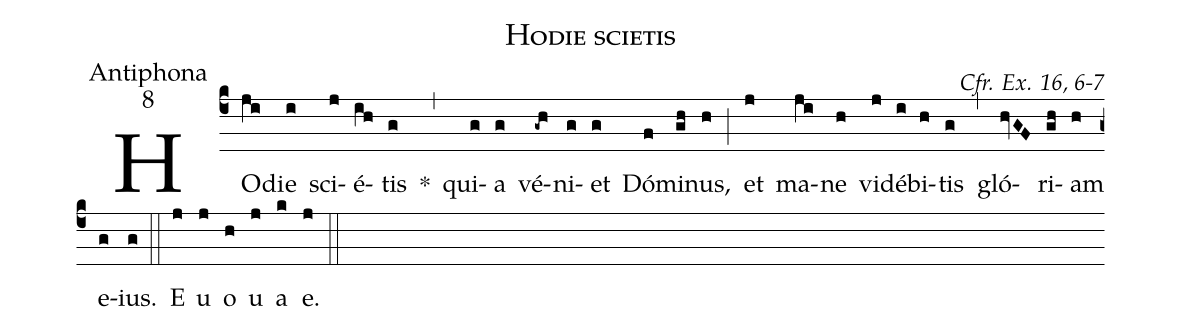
name:Hodie scietis;
office-part:Antiphona;
mode:8;
commentary:Cfr. Ex. 16, 6-7;
%%
(c4) HO(ji)di()e(i) sci(j)é(ih)tis(g) *(,) qui(g)a(g) vé(-gh)ni(g)et(g) Dó(f)mi(gh)nus,(h) (;) et(j) ma(ji)ne(h) vi(j)dé(i)bi(h)tis(g) (,) gló(hvGF)ri(gh)am(h) e(g)ius.(g) (::) E(j) u(j) o(h) u(j) a(k) e.(j) (::)
